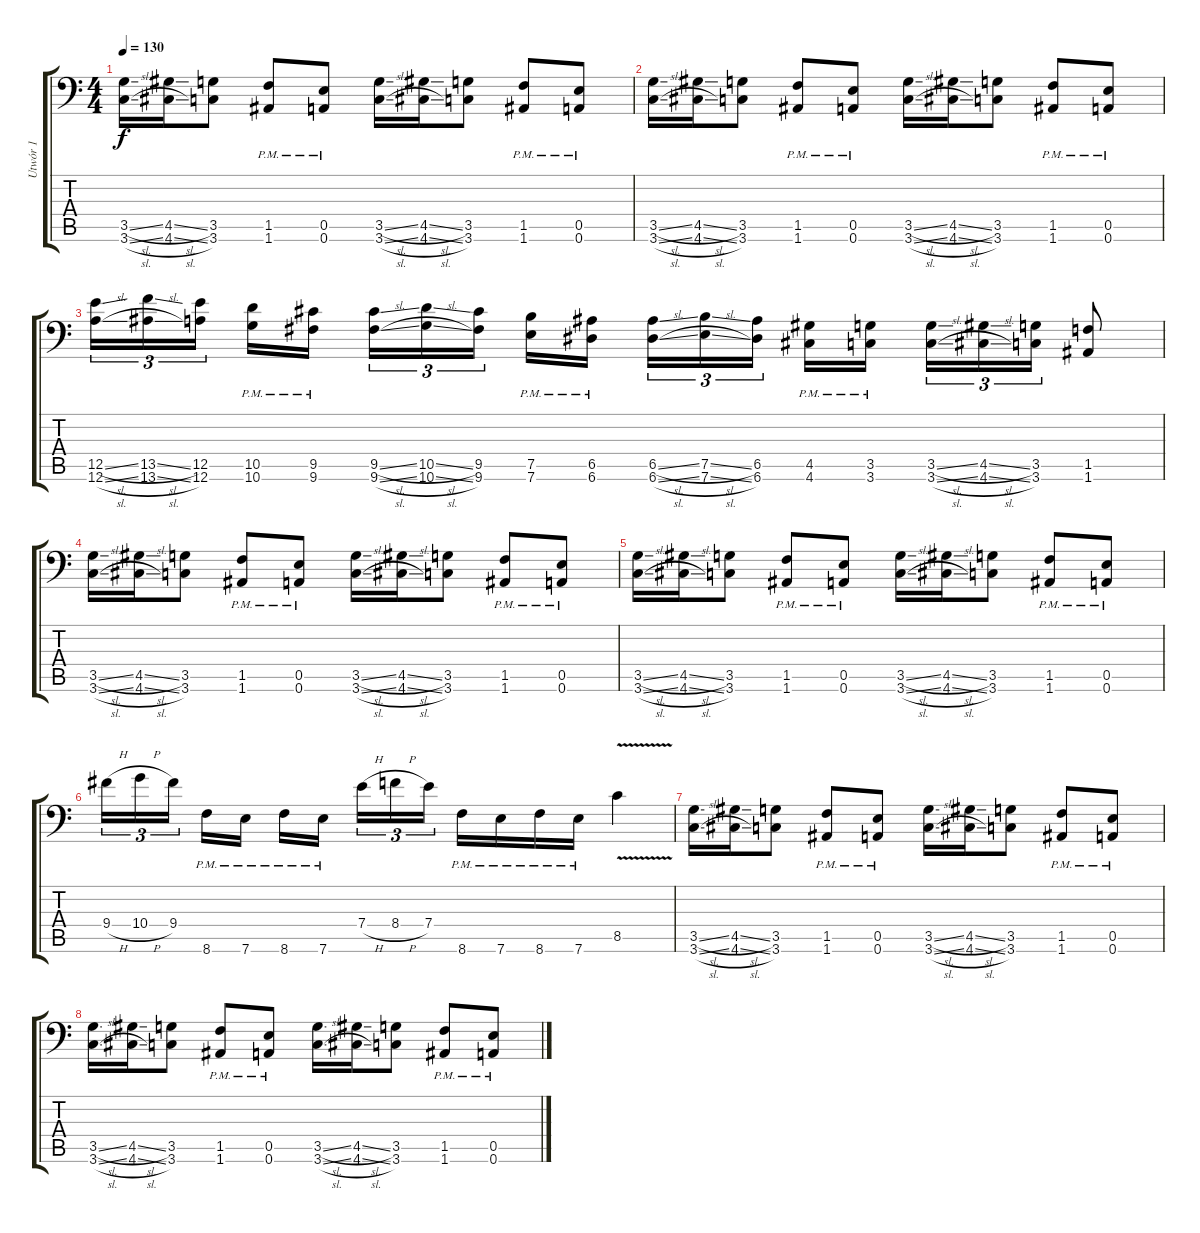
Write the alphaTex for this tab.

\track ("Utwór 1" "Utwór 1") {instrument distortionguitar}
\staff {score tabs}
\tuning (B3 Gb3 D3 A2 E2 A1) {hide}
\ts (4 4)
\tempo 130
\clef f4
\ks c
(3.5{sl} 3.6{sl}).16{dy f} (4.5{sl} 4.6{sl}).16 (3.5 3.6).8 (1.5{pm} 1.6{pm}).8 (0.5{pm} 0.6{pm}).8 (3.5{sl} 3.6{sl}).16 (4.5{sl} 4.6{sl}).16 (3.5 3.6).8 (1.5{pm} 1.6{pm}).8 (0.5{pm} 0.6{pm}).8 |
(3.5{sl} 3.6{sl}).16 (4.5{sl} 4.6{sl}).16 (3.5 3.6).8 (1.5{pm} 1.6{pm}).8 (0.5{pm} 0.6{pm}).8 (3.5{sl} 3.6{sl}).16 (4.5{sl} 4.6{sl}).16 (3.5 3.6).8 (1.5{pm} 1.6{pm}).8 (0.5{pm} 0.6{pm}).8 |
(12.5{sl} 12.6{sl}).16{tu (3 2)} (13.5{sl} 13.6{sl}).16{tu (3 2)} (12.5 12.6).16{tu (3 2) beam splitsecondary} (10.5{pm} 10.6{pm}).16 (9.5{pm} 9.6{pm}).16 (9.5{sl} 9.6{sl}).16{tu (3 2)} (10.5{sl} 10.6{sl}).16{tu (3 2)} (9.5 9.6).16{tu (3 2) beam splitsecondary} (7.5{pm} 7.6{pm}).16 (6.5{pm} 6.6{pm}).16 (6.5{sl} 6.6{sl}).16{tu (3 2)} (7.5{sl} 7.6{sl}).16{tu (3 2)} (6.5 6.6).16{tu (3 2) beam splitsecondary} (4.5{pm} 4.6{pm}).16 (3.5{pm} 3.6{pm}).16 (3.5{sl} 3.6{sl}).16{tu (3 2)} (4.5{sl} 4.6{sl}).16{tu (3 2)} (3.5 3.6).16{tu (3 2)} (1.5 1.6).8 |
(3.5{sl} 3.6{sl}).16 (4.5{sl} 4.6{sl}).16 (3.5 3.6).8 (1.5{pm} 1.6{pm}).8 (0.5{pm} 0.6{pm}).8 (3.5{sl} 3.6{sl}).16 (4.5{sl} 4.6{sl}).16 (3.5 3.6).8 (1.5{pm} 1.6{pm}).8 (0.5{pm} 0.6{pm}).8 |
(3.5{sl} 3.6{sl}).16 (4.5{sl} 4.6{sl}).16 (3.5 3.6).8 (1.5{pm} 1.6{pm}).8 (0.5{pm} 0.6{pm}).8 (3.5{sl} 3.6{sl}).16 (4.5{sl} 4.6{sl}).16 (3.5 3.6).8 (1.5{pm} 1.6{pm}).8 (0.5{pm} 0.6{pm}).8 |
9.4{h}.16{tu (3 2)} 10.4{h}.16{tu (3 2)} 9.4.16{tu (3 2) beam splitsecondary} 8.6{pm}.16 7.6{pm}.16 8.6{pm}.16 7.6{pm}.16{beam splitsecondary} 7.4{h}.16{tu (3 2)} 8.4{h}.16{tu (3 2)} 7.4.16{tu (3 2)} 8.6{pm}.16 7.6{pm}.16 8.6{pm}.16 7.6{pm}.16 8.5{v}.4 |
(3.5{sl} 3.6{sl}).16 (4.5{sl} 4.6{sl}).16 (3.5 3.6).8 (1.5{pm} 1.6{pm}).8 (0.5{pm} 0.6{pm}).8 (3.5{sl} 3.6{sl}).16 (4.5{sl} 4.6{sl}).16 (3.5 3.6).8 (1.5{pm} 1.6{pm}).8 (0.5{pm} 0.6{pm}).8 |
(3.5{sl} 3.6{sl}).16 (4.5{sl} 4.6{sl}).16 (3.5 3.6).8 (1.5{pm} 1.6{pm}).8 (0.5{pm} 0.6{pm}).8 (3.5{sl} 3.6{sl}).16 (4.5{sl} 4.6{sl}).16 (3.5 3.6).8 (1.5{pm} 1.6{pm}).8 (0.5{pm} 0.6{pm}).8
